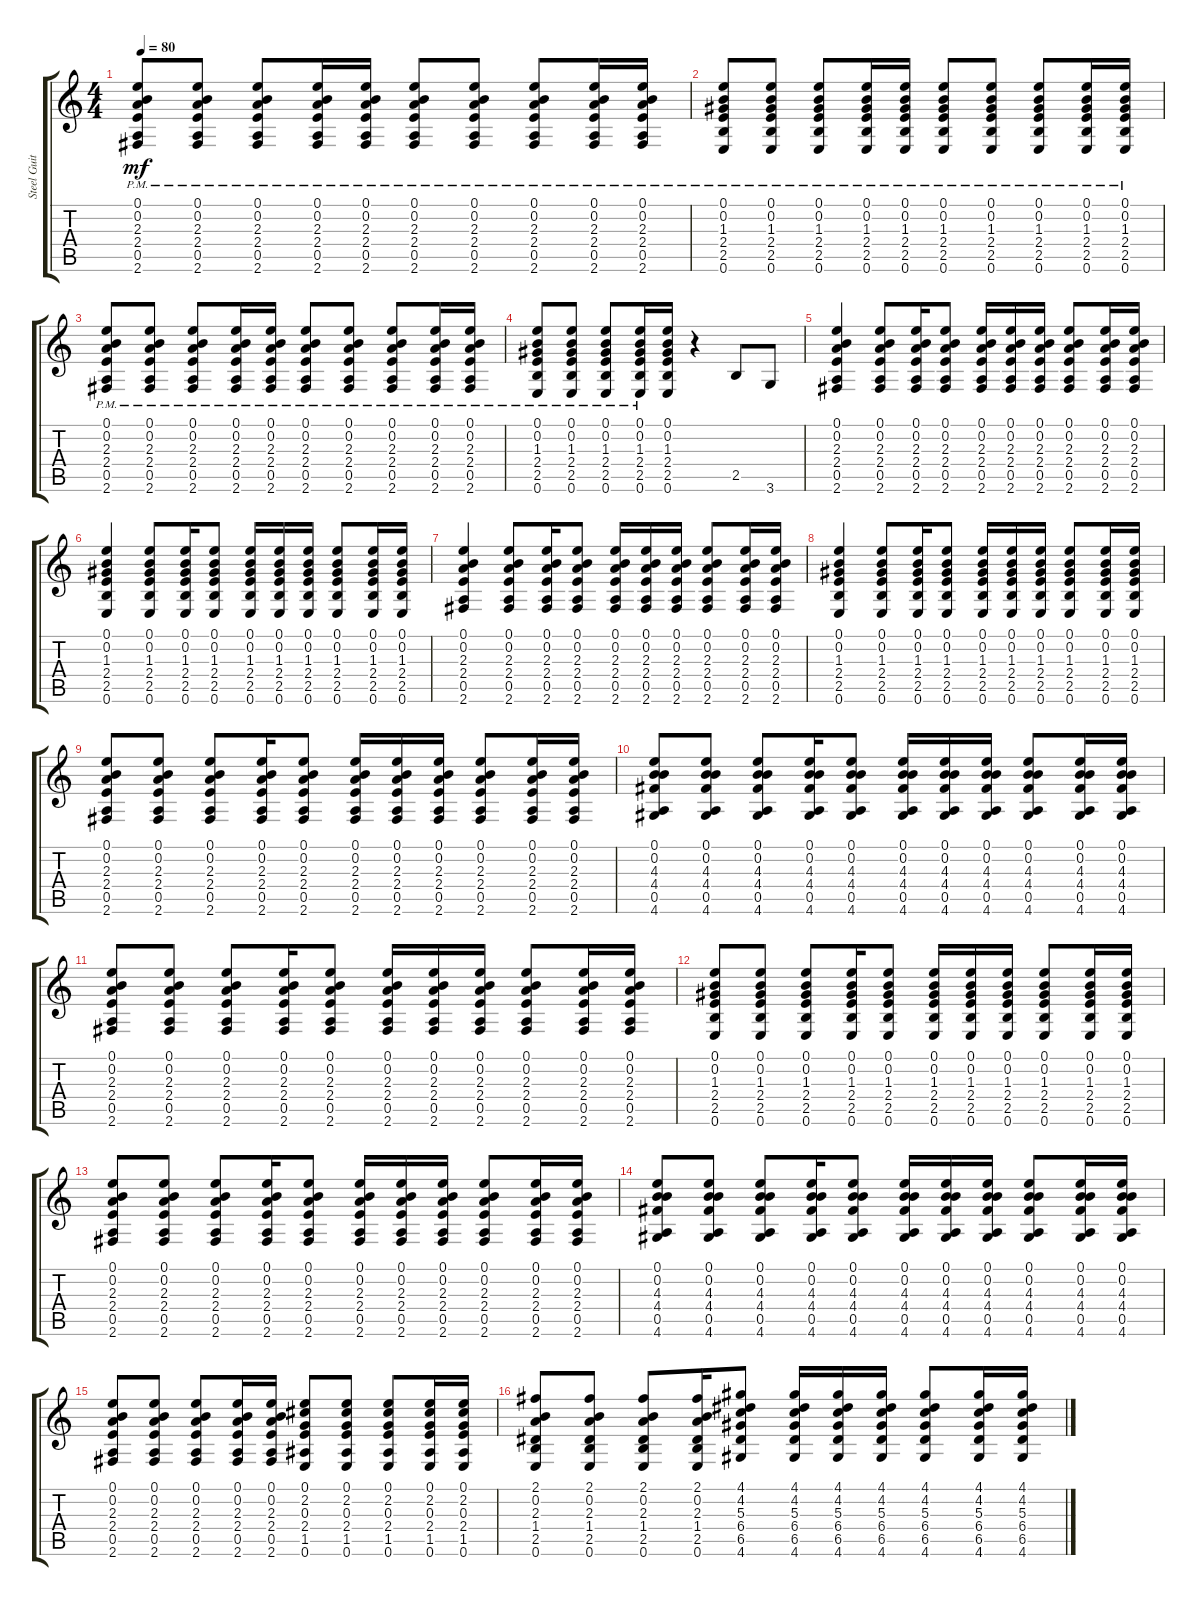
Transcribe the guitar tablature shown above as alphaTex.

\track ("Steel Guitar" "Steel Guit") {instrument acousticguitarsteel}
\staff {score tabs}
\tuning (E4 B3 G3 D3 A2 E2) {hide}
\ts (4 4)
\tempo 80
\clef g2
\ks c
(0.1{pm} 0.2{pm} 2.3{pm} 2.4{pm} 0.5{pm} 2.6{pm}).8{dy mf} (0.1{pm} 0.2{pm} 2.3{pm} 2.4{pm} 0.5{pm} 2.6{pm}).8 (0.1{pm} 0.2{pm} 2.3{pm} 2.4{pm} 0.5{pm} 2.6{pm}).8 (0.1{pm} 0.2{pm} 2.3{pm} 2.4{pm} 0.5{pm} 2.6{pm}).16 (0.1{pm} 0.2{pm} 2.3{pm} 2.4{pm} 0.5{pm} 2.6{pm}).16 (0.1{pm} 0.2{pm} 2.3{pm} 2.4{pm} 0.5{pm} 2.6{pm}).8 (0.1{pm} 0.2{pm} 2.3{pm} 2.4{pm} 0.5{pm} 2.6{pm}).8 (0.1{pm} 0.2{pm} 2.3{pm} 2.4{pm} 0.5{pm} 2.6{pm}).8 (0.1{pm} 0.2{pm} 2.3{pm} 2.4{pm} 0.5{pm} 2.6{pm}).16 (0.1{pm} 0.2{pm} 2.3{pm} 2.4{pm} 0.5{pm} 2.6{pm}).16 |
(0.1{pm} 0.2{pm} 1.3{pm} 2.4{pm} 2.5{pm} 0.6{pm}).8 (0.1{pm} 0.2{pm} 1.3{pm} 2.4{pm} 2.5{pm} 0.6{pm}).8 (0.1{pm} 0.2{pm} 1.3{pm} 2.4{pm} 2.5{pm} 0.6{pm}).8 (0.1{pm} 0.2{pm} 1.3{pm} 2.4{pm} 2.5{pm} 0.6{pm}).16 (0.1{pm} 0.2{pm} 1.3{pm} 2.4{pm} 2.5{pm} 0.6{pm}).16 (0.1{pm} 0.2{pm} 1.3{pm} 2.4{pm} 2.5{pm} 0.6{pm}).8 (0.1{pm} 0.2{pm} 1.3{pm} 2.4{pm} 2.5{pm} 0.6{pm}).8 (0.1{pm} 0.2{pm} 1.3{pm} 2.4{pm} 2.5{pm} 0.6{pm}).8 (0.1{pm} 0.2{pm} 1.3{pm} 2.4{pm} 2.5{pm} 0.6{pm}).16 (0.1{pm} 0.2{pm} 1.3{pm} 2.4{pm} 2.5{pm} 0.6{pm}).16 |
(0.1{pm} 0.2{pm} 2.3{pm} 2.4{pm} 0.5{pm} 2.6{pm}).8 (0.1{pm} 0.2{pm} 2.3{pm} 2.4{pm} 0.5{pm} 2.6{pm}).8 (0.1{pm} 0.2{pm} 2.3{pm} 2.4{pm} 0.5{pm} 2.6{pm}).8 (0.1{pm} 0.2{pm} 2.3{pm} 2.4{pm} 0.5{pm} 2.6{pm}).16 (0.1{pm} 0.2{pm} 2.3{pm} 2.4{pm} 0.5{pm} 2.6{pm}).16 (0.1{pm} 0.2{pm} 2.3{pm} 2.4{pm} 0.5{pm} 2.6{pm}).8 (0.1{pm} 0.2{pm} 2.3{pm} 2.4{pm} 0.5{pm} 2.6{pm}).8 (0.1{pm} 0.2{pm} 2.3{pm} 2.4{pm} 0.5{pm} 2.6{pm}).8 (0.1{pm} 0.2{pm} 2.3{pm} 2.4{pm} 0.5{pm} 2.6{pm}).16 (0.1{pm} 0.2{pm} 2.3{pm} 2.4{pm} 0.5{pm} 2.6{pm}).16 |
(0.1{pm} 0.2{pm} 1.3{pm} 2.4{pm} 2.5{pm} 0.6{pm}).8 (0.1{pm} 0.2{pm} 1.3{pm} 2.4{pm} 2.5{pm} 0.6{pm}).8 (0.1{pm} 0.2{pm} 1.3{pm} 2.4{pm} 2.5{pm} 0.6{pm}).8 (0.1{pm} 0.2{pm} 1.3{pm} 2.4{pm} 2.5{pm} 0.6{pm}).16 (0.1 0.2 1.3 2.4 2.5 0.6).16 r.4 2.5.8 3.6.8 |
(0.1 0.2 2.3 2.4 0.5 2.6).4 (0.1 0.2 2.3 2.4 0.5 2.6).8 (0.1 0.2 2.3 2.4 0.5 2.6).16 (0.1 0.2 2.3 2.4 0.5 2.6).8 (0.1 0.2 2.3 2.4 0.5 2.6).16 (0.1 0.2 2.3 2.4 0.5 2.6).16 (0.1 0.2 2.3 2.4 0.5 2.6).16 (0.1 0.2 2.3 2.4 0.5 2.6).8 (0.1 0.2 2.3 2.4 0.5 2.6).16 (0.1 0.2 2.3 2.4 0.5 2.6).16 |
(0.1 0.2 1.3 2.4 2.5 0.6).4 (0.1 0.2 1.3 2.4 2.5 0.6).8 (0.1 0.2 1.3 2.4 2.5 0.6).16 (0.1 0.2 1.3 2.4 2.5 0.6).8 (0.1 0.2 1.3 2.4 2.5 0.6).16 (0.1 0.2 1.3 2.4 2.5 0.6).16 (0.1 0.2 1.3 2.4 2.5 0.6).16 (0.1 0.2 1.3 2.4 2.5 0.6).8 (0.1 0.2 1.3 2.4 2.5 0.6).16 (0.1 0.2 1.3 2.4 2.5 0.6).16 |
(0.1 0.2 2.3 2.4 0.5 2.6).4 (0.1 0.2 2.3 2.4 0.5 2.6).8 (0.1 0.2 2.3 2.4 0.5 2.6).16 (0.1 0.2 2.3 2.4 0.5 2.6).8 (0.1 0.2 2.3 2.4 0.5 2.6).16 (0.1 0.2 2.3 2.4 0.5 2.6).16 (0.1 0.2 2.3 2.4 0.5 2.6).16 (0.1 0.2 2.3 2.4 0.5 2.6).8 (0.1 0.2 2.3 2.4 0.5 2.6).16 (0.1 0.2 2.3 2.4 0.5 2.6).16 |
(0.1 0.2 1.3 2.4 2.5 0.6).4 (0.1 0.2 1.3 2.4 2.5 0.6).8 (0.1 0.2 1.3 2.4 2.5 0.6).16 (0.1 0.2 1.3 2.4 2.5 0.6).8 (0.1 0.2 1.3 2.4 2.5 0.6).16 (0.1 0.2 1.3 2.4 2.5 0.6).16 (0.1 0.2 1.3 2.4 2.5 0.6).16 (0.1 0.2 1.3 2.4 2.5 0.6).8 (0.1 0.2 1.3 2.4 2.5 0.6).16 (0.1 0.2 1.3 2.4 2.5 0.6).16 |
(0.1 0.2 2.3 2.4 0.5 2.6).8 (0.1 0.2 2.3 2.4 0.5 2.6).8 (0.1 0.2 2.3 2.4 0.5 2.6).8 (0.1 0.2 2.3 2.4 0.5 2.6).16 (0.1 0.2 2.3 2.4 0.5 2.6).8 (0.1 0.2 2.3 2.4 0.5 2.6).16 (0.1 0.2 2.3 2.4 0.5 2.6).16 (0.1 0.2 2.3 2.4 0.5 2.6).16 (0.1 0.2 2.3 2.4 0.5 2.6).8 (0.1 0.2 2.3 2.4 0.5 2.6).16 (0.1 0.2 2.3 2.4 0.5 2.6).16 |
(0.1 0.2 4.3 4.4 0.5 4.6).8 (0.1 0.2 4.3 4.4 0.5 4.6).8 (0.1 0.2 4.3 4.4 0.5 4.6).8 (0.1 0.2 4.3 4.4 0.5 4.6).16 (0.1 0.2 4.3 4.4 0.5 4.6).8 (0.1 0.2 4.3 4.4 0.5 4.6).16 (0.1 0.2 4.3 4.4 0.5 4.6).16 (0.1 0.2 4.3 4.4 0.5 4.6).16 (0.1 0.2 4.3 4.4 0.5 4.6).8 (0.1 0.2 4.3 4.4 0.5 4.6).16 (0.1 0.2 4.3 4.4 0.5 4.6).16 |
(0.1 0.2 2.3 2.4 0.5 2.6).8 (0.1 0.2 2.3 2.4 0.5 2.6).8 (0.1 0.2 2.3 2.4 0.5 2.6).8 (0.1 0.2 2.3 2.4 0.5 2.6).16 (0.1 0.2 2.3 2.4 0.5 2.6).8 (0.1 0.2 2.3 2.4 0.5 2.6).16 (0.1 0.2 2.3 2.4 0.5 2.6).16 (0.1 0.2 2.3 2.4 0.5 2.6).16 (0.1 0.2 2.3 2.4 0.5 2.6).8 (0.1 0.2 2.3 2.4 0.5 2.6).16 (0.1 0.2 2.3 2.4 0.5 2.6).16 |
(0.1 0.2 1.3 2.4 2.5 0.6).8 (0.1 0.2 1.3 2.4 2.5 0.6).8 (0.1 0.2 1.3 2.4 2.5 0.6).8 (0.1 0.2 1.3 2.4 2.5 0.6).16 (0.1 0.2 1.3 2.4 2.5 0.6).8 (0.1 0.2 1.3 2.4 2.5 0.6).16 (0.1 0.2 1.3 2.4 2.5 0.6).16 (0.1 0.2 1.3 2.4 2.5 0.6).16 (0.1 0.2 1.3 2.4 2.5 0.6).8 (0.1 0.2 1.3 2.4 2.5 0.6).16 (0.1 0.2 1.3 2.4 2.5 0.6).16 |
(0.1 0.2 2.3 2.4 0.5 2.6).8 (0.1 0.2 2.3 2.4 0.5 2.6).8 (0.1 0.2 2.3 2.4 0.5 2.6).8 (0.1 0.2 2.3 2.4 0.5 2.6).16 (0.1 0.2 2.3 2.4 0.5 2.6).8 (0.1 0.2 2.3 2.4 0.5 2.6).16 (0.1 0.2 2.3 2.4 0.5 2.6).16 (0.1 0.2 2.3 2.4 0.5 2.6).16 (0.1 0.2 2.3 2.4 0.5 2.6).8 (0.1 0.2 2.3 2.4 0.5 2.6).16 (0.1 0.2 2.3 2.4 0.5 2.6).16 |
(0.1 0.2 4.3 4.4 0.5 4.6).8 (0.1 0.2 4.3 4.4 0.5 4.6).8 (0.1 0.2 4.3 4.4 0.5 4.6).8 (0.1 0.2 4.3 4.4 0.5 4.6).16 (0.1 0.2 4.3 4.4 0.5 4.6).8 (0.1 0.2 4.3 4.4 0.5 4.6).16 (0.1 0.2 4.3 4.4 0.5 4.6).16 (0.1 0.2 4.3 4.4 0.5 4.6).16 (0.1 0.2 4.3 4.4 0.5 4.6).8 (0.1 0.2 4.3 4.4 0.5 4.6).16 (0.1 0.2 4.3 4.4 0.5 4.6).16 |
(0.1 0.2 2.3 2.4 0.5 2.6).8 (0.1 0.2 2.3 2.4 0.5 2.6).8 (0.1 0.2 2.3 2.4 0.5 2.6).8 (0.1 0.2 2.3 2.4 0.5 2.6).16 (0.1 0.2 2.3 2.4 0.5 2.6).16 (0.1 2.2 0.3 2.4 1.5 0.6).8 (0.1 2.2 0.3 2.4 1.5 0.6).8 (0.1 2.2 0.3 2.4 1.5 0.6).8 (0.1 2.2 0.3 2.4 1.5 0.6).16 (0.1 2.2 0.3 2.4 1.5 0.6).16 |
(2.1 0.2 2.3 1.4 2.5 0.6).8 (2.1 0.2 2.3 1.4 2.5 0.6).8 (2.1 0.2 2.3 1.4 2.5 0.6).8 (2.1 0.2 2.3 1.4 2.5 0.6).16 (4.1 4.2 5.3 6.4 6.5 4.6).8 (4.1 4.2 5.3 6.4 6.5 4.6).16 (4.1 4.2 5.3 6.4 6.5 4.6).16 (4.1 4.2 5.3 6.4 6.5 4.6).16 (4.1 4.2 5.3 6.4 6.5 4.6).8 (4.1 4.2 5.3 6.4 6.5 4.6).16 (4.1 4.2 5.3 6.4 6.5 4.6).16
